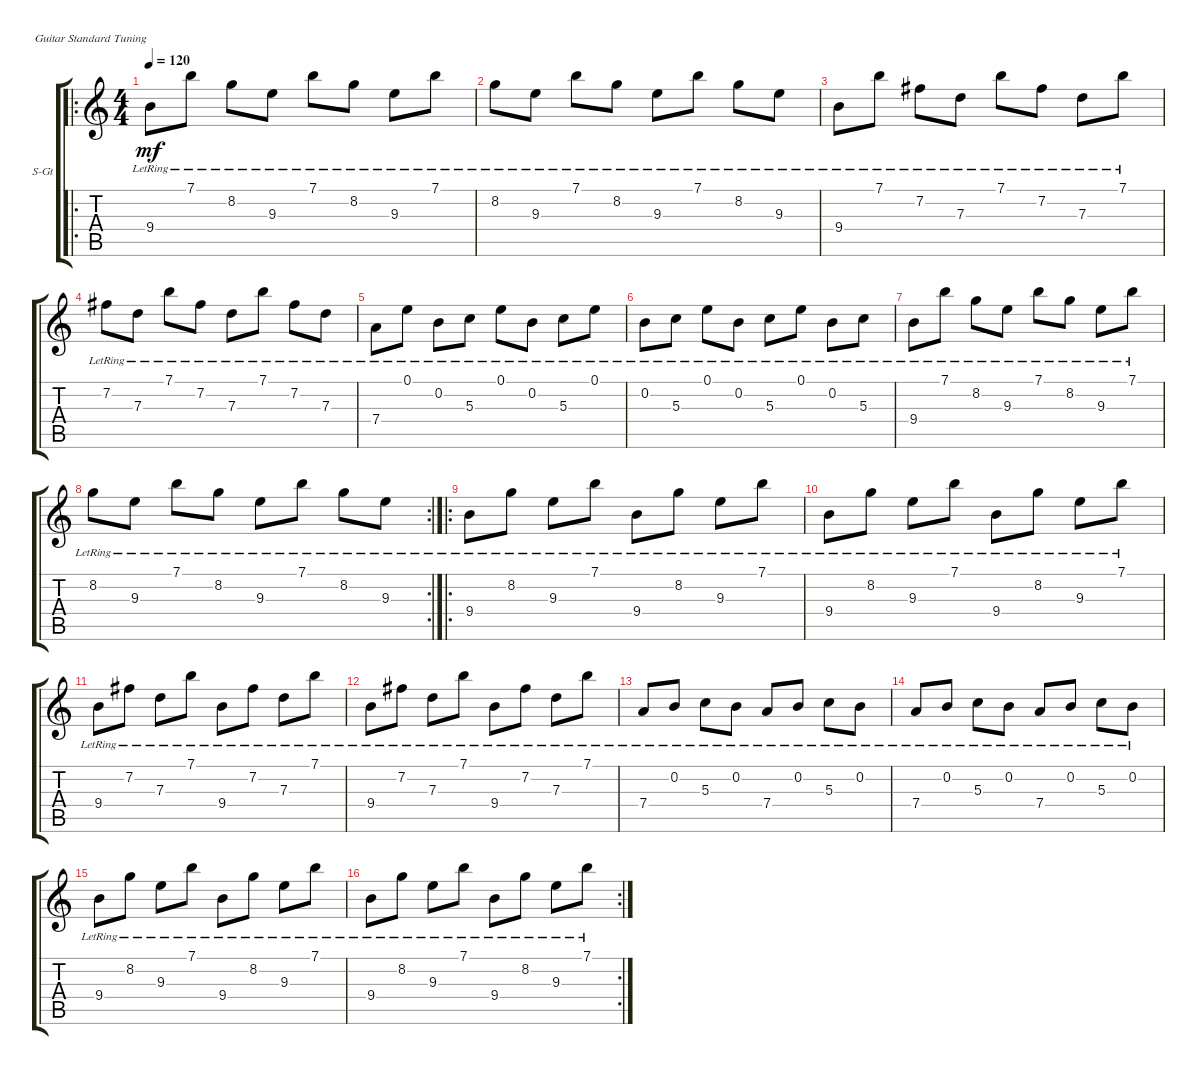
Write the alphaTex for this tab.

\defaultSystemsLayout 4
\bracketExtendMode groupsimilarinstruments
\firstSystemTrackNameOrientation horizontal
\otherSystemsTrackNameOrientation horizontal
\track ("Steel Guitar" "S-Gt") {instrument acousticguitarsteel}
\staff {score tabs}
\tuning (E4 B3 G3 D3 A2 E2)
\ro
\ts (4 4)
\tempo 120
\clef g2
\ks c
9.4{lr}.8{dy mf instrument acousticguitarsteel} 7.1{lr}.8 8.2{lr}.8 9.3{lr}.8 7.1{lr}.8 8.2{lr}.8 9.3{lr}.8 7.1{lr}.8 |
8.2{lr}.8 9.3{lr}.8 7.1{lr}.8 8.2{lr}.8 9.3{lr}.8 7.1{lr}.8 8.2{lr}.8 9.3{lr}.8 |
9.4{lr}.8 7.1{lr}.8 7.2{lr}.8 7.3{lr}.8 7.1{lr}.8 7.2{lr}.8 7.3{lr}.8 7.1{lr}.8 |
7.2{lr}.8 7.3{lr}.8 7.1{lr}.8 7.2{lr}.8 7.3{lr}.8 7.1{lr}.8 7.2{lr}.8 7.3{lr}.8 |
7.4{lr}.8 0.1{lr}.8 0.2{lr}.8 5.3{lr}.8 0.1{lr}.8 0.2{lr}.8 5.3{lr}.8 0.1{lr}.8 |
0.2{lr}.8 5.3{lr}.8 0.1{lr}.8 0.2{lr}.8 5.3{lr}.8 0.1{lr}.8 0.2{lr}.8 5.3{lr}.8 |
9.4{lr}.8 7.1{lr}.8 8.2{lr}.8 9.3{lr}.8 7.1{lr}.8 8.2{lr}.8 9.3{lr}.8 7.1{lr}.8 |
\rc 2
8.2{lr}.8 9.3{lr}.8 7.1{lr}.8 8.2{lr}.8 9.3{lr}.8 7.1{lr}.8 8.2{lr}.8 9.3{lr}.8 |
\ro
9.4{lr}.8 8.2{lr}.8 9.3{lr}.8 7.1{lr}.8 9.4{lr}.8 8.2{lr}.8 9.3{lr}.8 7.1{lr}.8 |
9.4{lr}.8 8.2{lr}.8 9.3{lr}.8 7.1{lr}.8 9.4{lr}.8 8.2{lr}.8 9.3{lr}.8 7.1{lr}.8 |
9.4{lr}.8 7.2{lr}.8 7.3{lr}.8 7.1{lr}.8 9.4{lr}.8 7.2{lr}.8 7.3{lr}.8 7.1{lr}.8 |
9.4{lr}.8 7.2{lr}.8 7.3{lr}.8 7.1{lr}.8 9.4{lr}.8 7.2{lr}.8 7.3{lr}.8 7.1{lr}.8 |
7.4{lr}.8 0.2{lr}.8 5.3{lr}.8 0.2{lr}.8 7.4{lr}.8 0.2{lr}.8 5.3{lr}.8 0.2{lr}.8 |
7.4{lr}.8 0.2{lr}.8 5.3{lr}.8 0.2{lr}.8 7.4{lr}.8 0.2{lr}.8 5.3{lr}.8 0.2{lr}.8 |
9.4{lr}.8 8.2{lr}.8 9.3{lr}.8 7.1{lr}.8 9.4{lr}.8 8.2{lr}.8 9.3{lr}.8 7.1{lr}.8 |
\rc 2
9.4{lr}.8 8.2{lr}.8 9.3{lr}.8 7.1{lr}.8 9.4{lr}.8 8.2{lr}.8 9.3{lr}.8 7.1{lr}.8
